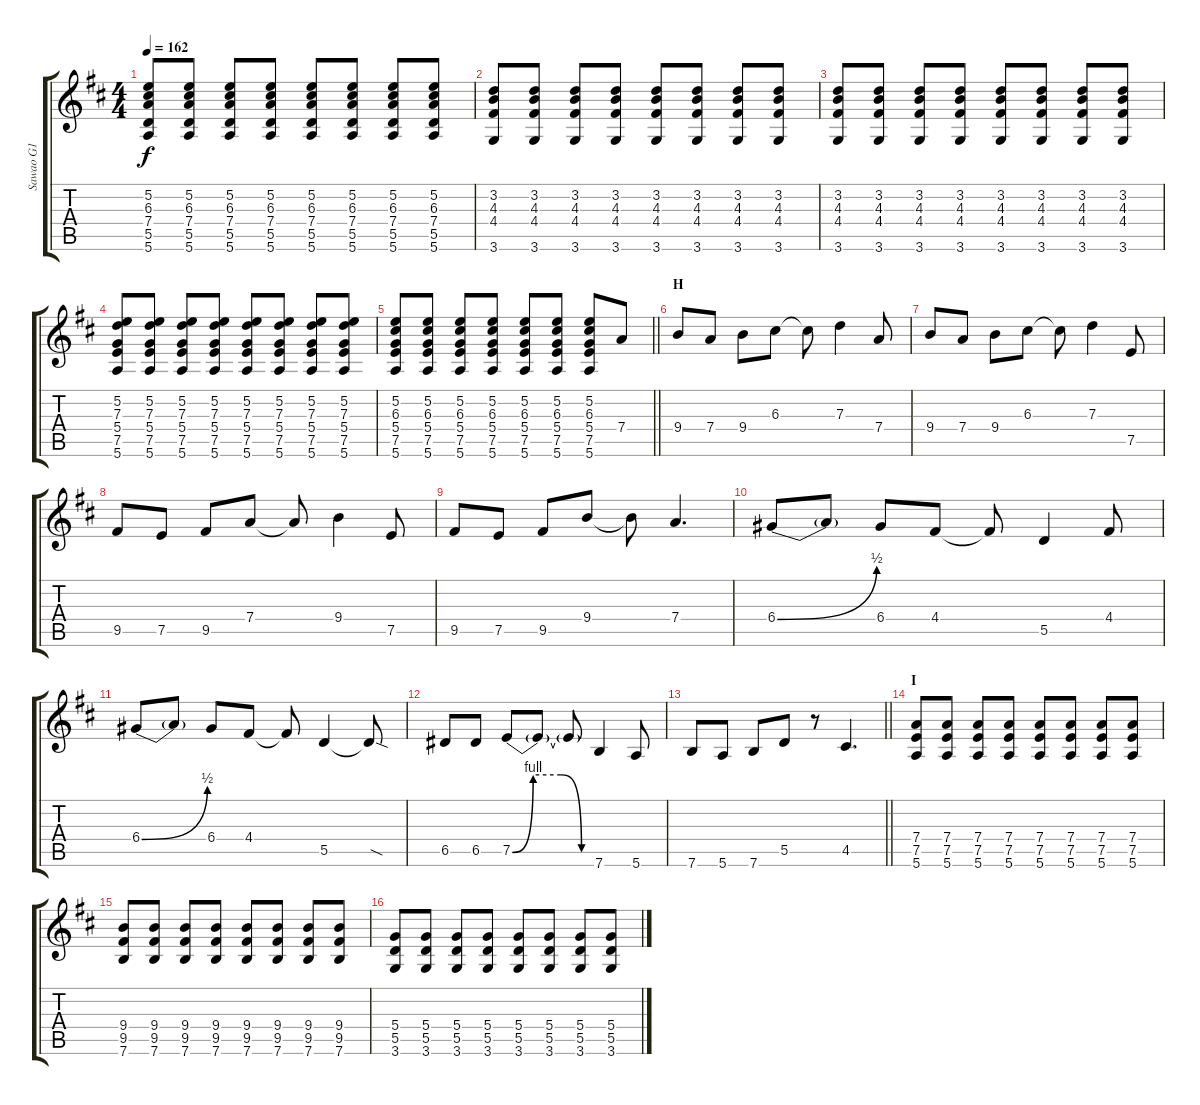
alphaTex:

\track ("Sawao G1" "Sawao G1") {instrument overdrivenguitar}
\staff {score tabs}
\tuning (E4 B3 G3 D3 A2 E2) {hide}
\ts (4 4)
\tempo 162
\clef g2
\ks d
(5.2 6.3 7.4 5.5 5.6).8{dy f} (5.2 6.3 7.4 5.5 5.6).8 (5.2 6.3 7.4 5.5 5.6).8 (5.2 6.3 7.4 5.5 5.6).8 (5.2 6.3 7.4 5.5 5.6).8 (5.2 6.3 7.4 5.5 5.6).8 (5.2 6.3 7.4 5.5 5.6).8 (5.2 6.3 7.4 5.5 5.6).8 |
(3.2 4.3 4.4 3.6).8 (3.2 4.3 4.4 3.6).8 (3.2 4.3 4.4 3.6).8 (3.2 4.3 4.4 3.6).8 (3.2 4.3 4.4 3.6).8 (3.2 4.3 4.4 3.6).8 (3.2 4.3 4.4 3.6).8 (3.2 4.3 4.4 3.6).8 |
(3.2 4.3 4.4 3.6).8 (3.2 4.3 4.4 3.6).8 (3.2 4.3 4.4 3.6).8 (3.2 4.3 4.4 3.6).8 (3.2 4.3 4.4 3.6).8 (3.2 4.3 4.4 3.6).8 (3.2 4.3 4.4 3.6).8 (3.2 4.3 4.4 3.6).8 |
(5.2 7.3 5.4 7.5 5.6).8 (5.2 7.3 5.4 7.5 5.6).8 (5.2 7.3 5.4 7.5 5.6).8 (5.2 7.3 5.4 7.5 5.6).8 (5.2 7.3 5.4 7.5 5.6).8 (5.2 7.3 5.4 7.5 5.6).8 (5.2 7.3 5.4 7.5 5.6).8 (5.2 7.3 5.4 7.5 5.6).8 |
\barLineRight lightlight
(5.2 6.3 5.4 7.5 5.6).8 (5.2 6.3 5.4 7.5 5.6).8 (5.2 6.3 5.4 7.5 5.6).8 (5.2 6.3 5.4 7.5 5.6).8 (5.2 6.3 5.4 7.5 5.6).8 (5.2 6.3 5.4 7.5 5.6).8 (5.2 6.3 5.4 7.5 5.6).8 7.4.8 |
\section ("" "H")
9.4.8 7.4.8 9.4.8 6.3.8 6.3{t}.8 7.3.4 7.4.8 |
9.4.8 7.4.8 9.4.8 6.3.8 6.3{t}.8 7.3.4 7.5.8 |
9.5.8 7.5.8 9.5.8 7.4.8 7.4{t}.8 9.4.4 7.5.8 |
9.5.8 7.5.8 9.5.8 9.4.8 9.4{t}.8 7.4.4{d} |
6.4{be (bend 0 0 60 2)}.8 6.4{t}.8 6.4.8 4.4.8 4.4{t}.8 5.5.4 4.4.8 |
6.4{be (bend 0 0 60 2)}.8 6.4{t}.8 6.4.8 4.4.8 4.4{t}.8 5.5.4 5.5{sod t}.8 |
6.5.8 6.5.8 7.5{be (custom 0 0 15 4 35 4 50 0 60 0)}.8 7.5{t}.8 7.5{t}.8 7.6.4 5.6.8 |
\barLineRight lightlight
7.6.8 5.6.8 7.6.8 5.5.8 r.8 4.5.4{d} |
\section ("" "I")
(7.4 7.5 5.6).8 (7.4 7.5 5.6).8 (7.4 7.5 5.6).8 (7.4 7.5 5.6).8 (7.4 7.5 5.6).8 (7.4 7.5 5.6).8 (7.4 7.5 5.6).8 (7.4 7.5 5.6).8 |
(9.4 9.5 7.6).8 (9.4 9.5 7.6).8 (9.4 9.5 7.6).8 (9.4 9.5 7.6).8 (9.4 9.5 7.6).8 (9.4 9.5 7.6).8 (9.4 9.5 7.6).8 (9.4 9.5 7.6).8 |
(5.4 5.5 3.6).8 (5.4 5.5 3.6).8 (5.4 5.5 3.6).8 (5.4 5.5 3.6).8 (5.4 5.5 3.6).8 (5.4 5.5 3.6).8 (5.4 5.5 3.6).8 (5.4 5.5 3.6).8
